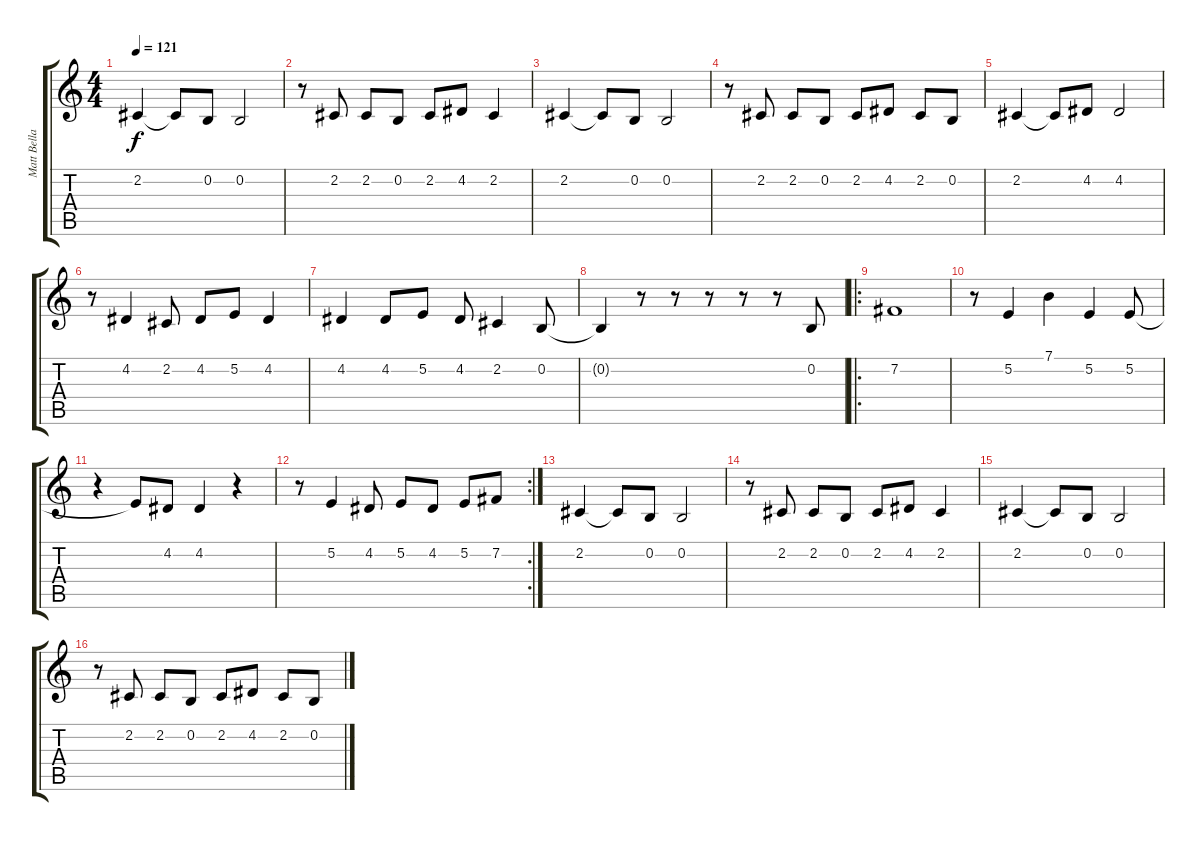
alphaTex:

\track ("Matt Bellamy (Vocals)" "Matt Bella") {instrument lead2sawtooth}
\staff {score tabs}
\tuning (E4 B3 G3 D3 A2 E2) {hide}
\ts (4 4)
\tempo 121
\clef g2
\ks c
2.2.4{dy f} 2.2{t}.8 0.2.8 0.2.2 |
r.8 2.2.8 2.2.8 0.2.8 2.2.8 4.2.8 2.2.4 |
2.2.4 2.2{t}.8 0.2.8 0.2.2 |
r.8 2.2.8 2.2.8 0.2.8 2.2.8 4.2.8 2.2.8 0.2.8 |
2.2.4 2.2{t}.8 4.2.8 4.2.2 |
r.8 4.2.4 2.2.8 4.2.8 5.2.8 4.2.4 |
4.2.4 4.2.8 5.2.8 4.2.8 2.2.4 0.2.8 |
0.2{t}.4 r.8 r.8 r.8 r.8 r.8 0.2.8 |
\ro
7.2.1 |
r.8 5.2.4 7.1.4 5.2.4 5.2.8 |
r.4 5.2{t}.8 4.2.8 4.2.4 r.4 |
\rc 2
r.8 5.2.4 4.2.8 5.2.8 4.2.8 5.2.8 7.2.8 |
2.2.4 2.2{t}.8 0.2.8 0.2.2 |
r.8 2.2.8 2.2.8 0.2.8 2.2.8 4.2.8 2.2.4 |
2.2.4 2.2{t}.8 0.2.8 0.2.2 |
r.8 2.2.8 2.2.8 0.2.8 2.2.8 4.2.8 2.2.8 0.2.8
